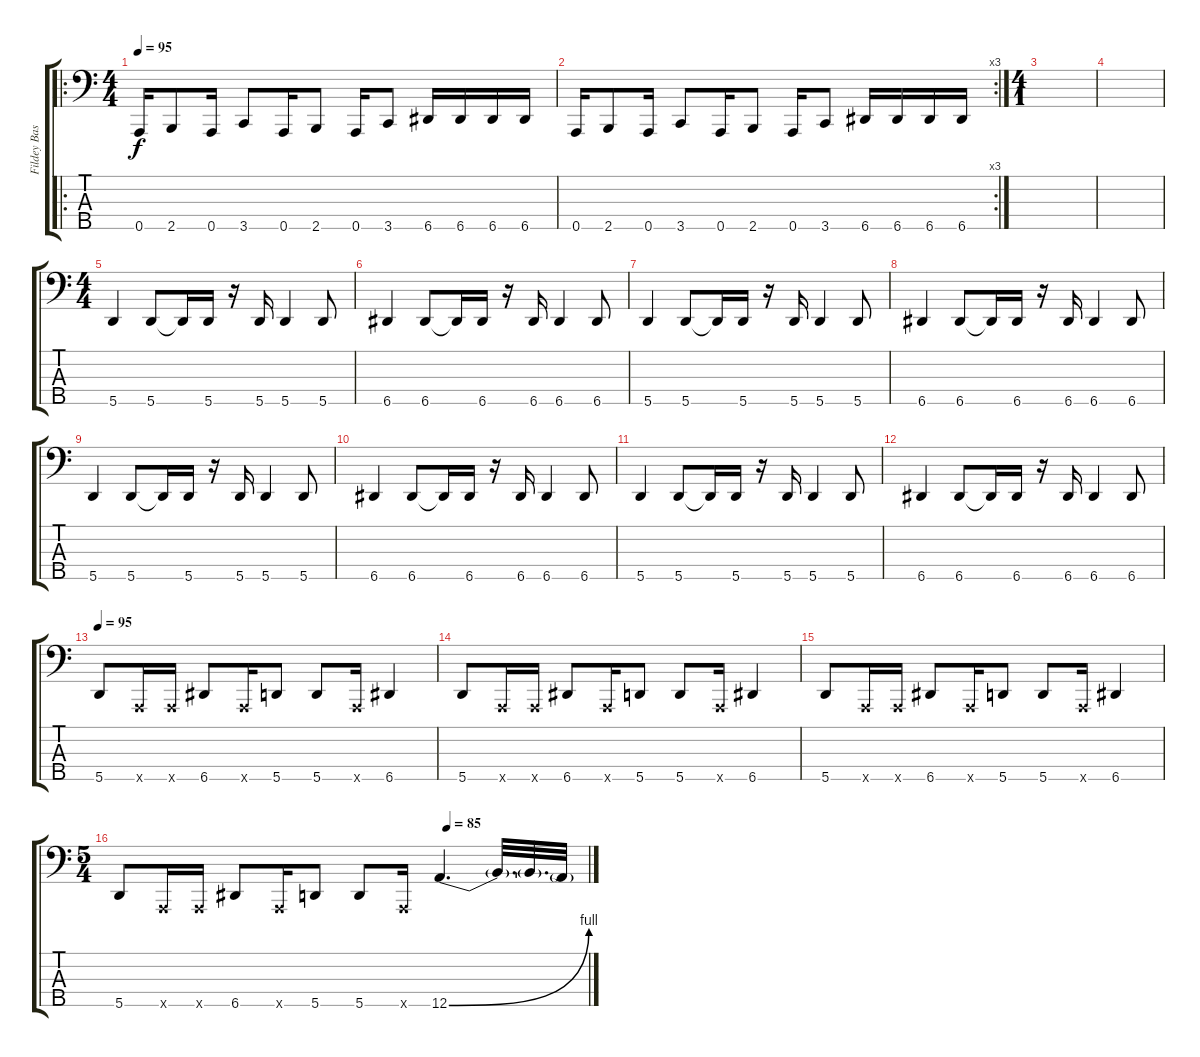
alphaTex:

\track ("Fildey Bass extra Sound" "Fildey Bas") {instrument electricbassfinger}
\staff {score tabs}
\tuning (F2 C2 G1 D1 A0) {hide}
\ro
\ts (4 4)
\tempo 95
\clef f4
\ks c
0.5.16{dy f} 2.5.8 0.5.16 3.5.8 0.5.16 2.5.8 0.5.16 3.5.8 6.5.16 6.5.16 6.5.16 6.5.16 |
\rc 3
0.5.16 2.5.8 0.5.16 3.5.8 0.5.16 2.5.8 0.5.16 3.5.8 6.5.16 6.5.16 6.5.16 6.5.16 |
\ts (4 1)
|
|
\ts (4 4)
5.5.4 5.5.8 5.5{t}.16 5.5.16 r.16 5.5.16 5.5.4 5.5.8 |
6.5.4 6.5.8 6.5{t}.16 6.5.16 r.16 6.5.16 6.5.4 6.5.8 |
5.5.4 5.5.8 5.5{t}.16 5.5.16 r.16 5.5.16 5.5.4 5.5.8 |
6.5.4 6.5.8 6.5{t}.16 6.5.16 r.16 6.5.16 6.5.4 6.5.8 |
5.5.4 5.5.8 5.5{t}.16 5.5.16 r.16 5.5.16 5.5.4 5.5.8 |
6.5.4 6.5.8 6.5{t}.16 6.5.16 r.16 6.5.16 6.5.4 6.5.8 |
5.5.4 5.5.8 5.5{t}.16 5.5.16 r.16 5.5.16 5.5.4 5.5.8 |
6.5.4 6.5.8 6.5{t}.16 6.5.16 r.16 6.5.16 6.5.4 6.5.8 |
\tempo 95
5.5.8 0.5{x}.16 0.5{x}.16 6.5.8 0.5{x}.16 5.5.8 5.5.8 0.5{x}.16 6.5.4 |
5.5.8 0.5{x}.16 0.5{x}.16 6.5.8 0.5{x}.16 5.5.8 5.5.8 0.5{x}.16 6.5.4 |
5.5.8 0.5{x}.16 0.5{x}.16 6.5.8 0.5{x}.16 5.5.8 5.5.8 0.5{x}.16 6.5.4 |
\ts (5 4)
\tempo (85 0.7)
5.5.8 0.5{x}.16 0.5{x}.16 6.5.8 0.5{x}.16 5.5.8 5.5.8 0.5{x}.16 12.5{be (bend 0 0 60 4)}.4{d} 12.5{t}.32{d} 12.5{t}.32{d} 12.5{t}.32
